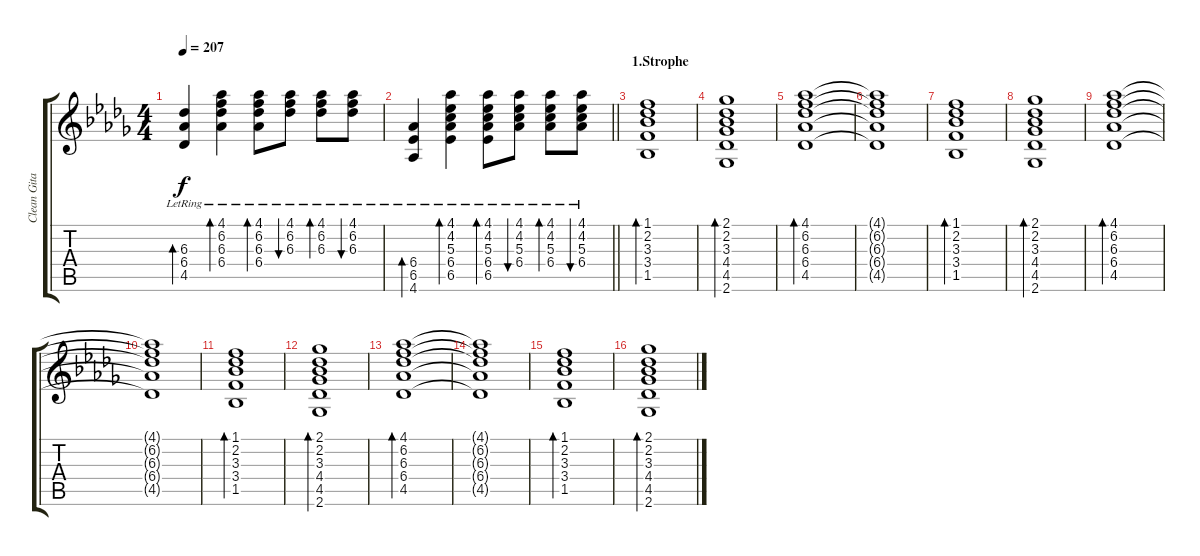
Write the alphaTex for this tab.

\track ("Clean Gitarre" "Clean Gita") {instrument electricguitarclean}
\staff {score tabs}
\tuning (E4 B3 G3 D3 A2 E2) {hide}
\ts (4 4)
\tempo 207
\clef g2
\ks bbminor
(6.3{lr} 6.4{lr} 4.5{lr}).4{bd 60 dy f} (4.1{lr} 6.2{lr} 6.3{lr} 6.4{lr}).4{bd 60} (4.1{lr} 6.2{lr} 6.3{lr} 6.4{lr}).8{bd 60} (4.1{lr} 6.2{lr} 6.3{lr}).8{bu 60} (4.1{lr} 6.2{lr} 6.3{lr}).8{bd 60} (4.1{lr} 6.2{lr} 6.3{lr}).8{bu 60} |
\barLineRight lightlight
(6.4{lr} 6.5{lr} 4.6{lr}).4{bd 60} (4.1{lr} 4.2{lr} 5.3{lr} 6.4{lr} 6.5{lr}).4{bd 60} (4.1{lr} 4.2{lr} 5.3{lr} 6.4{lr} 6.5{lr}).8{bd 60} (4.1{lr} 4.2{lr} 5.3{lr} 6.4{lr}).8{bu 60} (4.1{lr} 4.2{lr} 5.3{lr} 6.4{lr}).8{bd 60} (4.1{lr} 4.2{lr} 5.3{lr} 6.4{lr}).8{bu 60} |
\section ("" "1.Strophe")
(1.1 2.2 3.3 3.4 1.5).1{bd 240} |
(2.1 2.2 3.3 4.4 4.5 2.6).1{bd 240} |
(4.1 6.2 6.3 6.4 4.5).1{bd 240} |
(4.1{t} 6.2{t} 6.3{t} 6.4{t} 4.5{t}).1 |
(1.1 2.2 3.3 3.4 1.5).1{bd 240} |
(2.1 2.2 3.3 4.4 4.5 2.6).1{bd 240} |
(4.1 6.2 6.3 6.4 4.5).1{bd 240} |
(4.1{t} 6.2{t} 6.3{t} 6.4{t} 4.5{t}).1 |
(1.1 2.2 3.3 3.4 1.5).1{bd 240} |
(2.1 2.2 3.3 4.4 4.5 2.6).1{bd 240} |
(4.1 6.2 6.3 6.4 4.5).1{bd 240} |
(4.1{t} 6.2{t} 6.3{t} 6.4{t} 4.5{t}).1 |
(1.1 2.2 3.3 3.4 1.5).1{bd 240} |
(2.1 2.2 3.3 4.4 4.5 2.6).1{bd 240}
